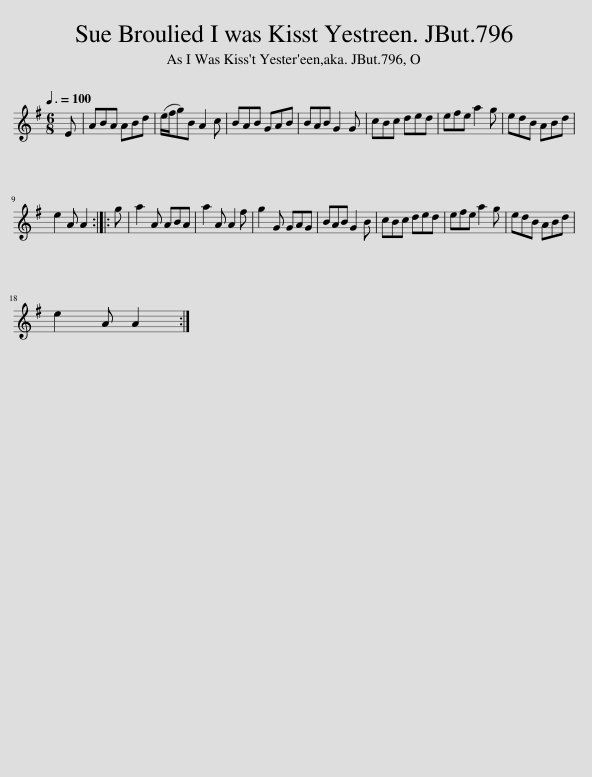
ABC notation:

X:1
L:1/8
Q:3/8=100
M:6/8
I:linebreak $
K:G
V:1 treble
V:1
 E | ABA ABd | (e/f/g)B A2 c | BAB GAB | BAB G2 G | %5
 cBc ded | efe a2 g | edB ABd |$ e2 A A2 :: g | %10
 a2 A ABA | a2 A A2 f | g2 G GAG | BAB G2 B | cBc ded | %15
 efe a2 g | edB ABd |$ e2 A A2 :| %18
